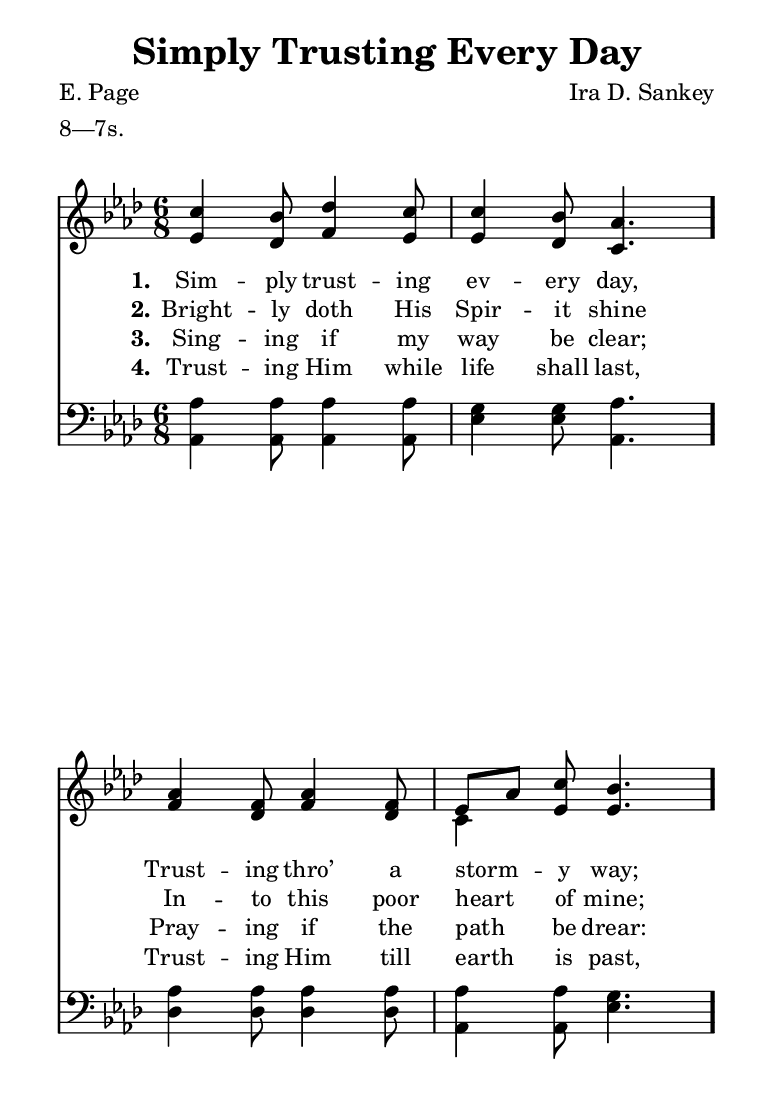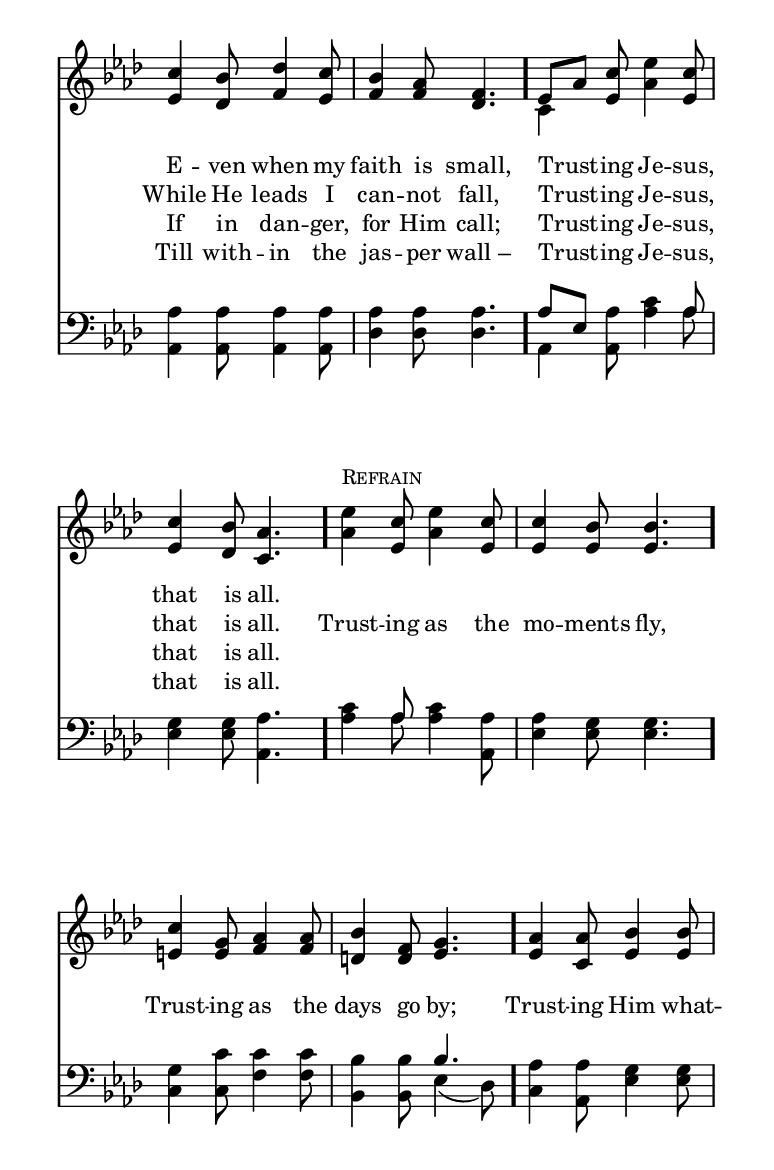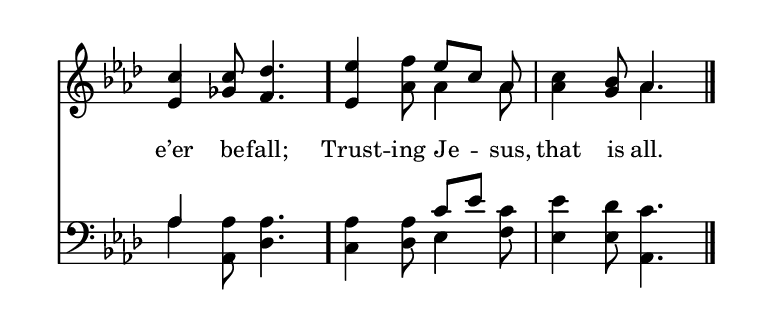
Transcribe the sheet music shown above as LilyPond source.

\include "common/global.ily"
\paper {
  \include "common/paper.ily"
  system-count = #(cond (is-eogsized 4) (#t #f))
}

\header{
  hymnnumber = "192"
  title = "Simply Trusting Every Day"
  tunename = ""
  meter = "8—7s."
  poet = "E. Page"
  composer = "Ira D. Sankey"
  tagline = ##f
}

global = {
  \include "common/overrides.ily"
  \override Staff.TimeSignature.style = #'numbered
  \time 6/8
  \override Score.MetronomeMark.transparent = ##t % hide all fermata changes too
  \tempo 8=130
  \key aes \major
  \autoBeamOff
}

patternA = { c4 bes8 des4 c8 | c4 bes8 aes4. }
patternB = { c4 bes8 des4 c8 | c8[ c8] bes8 aes4. }
patternC = { c8[ c8] bes8 des4 c8 | c4 bes8 aes4. }
patternD = { c4 bes8 des4 c8 | c4 bes8 aes4( c8) }
patternE = { c4 bes8 c8[ c] c8 | c4 bes8 aes4. }

notesSoprano = {
\global
\relative c'' {

  c4 bes8 des4 c8 | c4 bes8 aes4.
  \changePitch \patternB { aes f aes f | ees aes c bes }
  \changePitch \patternA { c bes des c | bes aes f }
  \changePitch \patternC { ees aes c ees c | c bes aes }

  << s^\markup { \small \caps "Refrain" }
  { \changePitch \patternA { ees' c ees c c bes bes } } >>
  \changePitch \patternA { c g aes aes | bes f g }
  \changePitch \patternA { aes aes bes bes | c c des }
  \changePitch \patternE { ees f ees c aes | c bes aes }

  \bar "|."

}
}

notesAlto = {
\global
\relative e' {

  \changePitch \patternA { ees des f ees | ees des c }
  \changePitch \patternA { f des f des | c ees ees }
  \changePitch \patternA { ees des f ees | f f des }
  \changePitch \patternA { c ees aes ees | ees des c }

  \changePitch \patternA { aes' ees aes ees | ees ees ees }
  \changePitch \patternA { e e f f | d d ees }
  \changePitch \patternA { ees c ees ees | ees ges f }
  \changePitch \patternA { ees aes aes aes | aes g aes }

}
}

notesTenor = {
\global
\relative a {

  \changePitch \patternA { aes aes aes aes | g g aes }
  \changePitch \patternA { aes aes aes aes | aes aes g }
  \changePitch \patternA { aes aes aes aes | aes aes aes }
  \changePitch \patternC { aes ees aes c aes | g g aes }

  \changePitch \patternA { c aes c aes | aes g g }
  \changePitch \patternA { g c c c | bes bes bes }
  \changePitch \patternA { aes aes g g | aes aes aes }
  \changePitch \patternE { aes aes c ees c | ees des c }

}
}

notesBass = {
\global
\relative f, {

  \changePitch \patternA { aes aes aes aes | ees' ees aes, }
  \changePitch \patternA { des des des des | aes aes ees' }
  \changePitch \patternA { aes, aes aes aes | des des des }
  \changePitch \patternA { aes aes aes' aes | ees ees aes, }

  \changePitch \patternA { aes' aes aes aes, | ees' ees ees }
  \changePitch \patternD { c c f f | bes, bes ees des }
  \changePitch \patternA { c aes ees' ees | aes aes, des }
  \changePitch \patternA { c des ees f | ees ees aes, }

}
}

Refrain = \lyricmode {

Trust -- ing as the mo -- ments fly, \bar "."
Trust -- ing as the days go by; \bar "."
Trust -- ing Him what -- e’er be -- fall; \bar "."
Trust -- ing Je -- sus, that is all. \bar "."

}

wordsA = \lyricmode {
\set stanza = "1."

Sim -- ply trust -- ing ev -- ery day, \bar "."
Trust -- ing thro’ a storm -- y way; \bar "."
E -- ven when my faith is small, \bar "."
Trust -- ing Je -- sus, that is all. \bar "."

}

wordsB = \lyricmode {
\set stanza = "2."

Bright -- ly doth His Spir -- it shine
In -- to this poor heart of mine;
While He leads I can -- not fall,
Trust -- ing Je -- sus, that is all.

\Refrain

}

wordsC = \lyricmode {
\set stanza = "3."

Sing -- ing if my way be clear;
Pray -- ing if the path be drear:
If in dan -- ger, for Him call;
Trust -- ing Je -- sus, that is all.

}

wordsD = \lyricmode {
\set stanza = "4."

Trust -- ing Him while life shall last,
Trust -- ing Him till earth is past,
Till with -- in the jas -- per wall_–
Trust -- ing Je -- sus, that is all.

}

\score {
  \context ChoirStaff <<
    \context Staff = upper <<
      \set Staff.autoBeaming = ##f
      \set ChoirStaff.systemStartDelimiter = #'SystemStartBar
      \set ChoirStaff.printPartCombineTexts = ##f
      \partcombine #'(2 . 11) \notesSoprano \notesAlto
      \context NullVoice = sopranos { \voiceOne << \notesSoprano >> }
      \context Lyrics = one   \lyricsto sopranos \wordsA
      \context Lyrics = two   \lyricsto sopranos \wordsB
      \context Lyrics = three \lyricsto sopranos \wordsC
      \context Lyrics = four  \lyricsto sopranos \wordsD
    >>
    \context Staff = men <<
      \set Staff.autoBeaming = ##f
      \clef bass
      \set ChoirStaff.printPartCombineTexts = ##f
      \partcombine #'(2 . 11) \notesTenor \notesBass
    >>
  >>
  \layout {
    \include "common/layout.ily"
  }
  \midi{
    \include "common/midi.ily"
  }
}

\version "2.19.49"  % necessary for upgrading to future LilyPond versions.

% vi:set et ts=2 sw=2 ai nocindent syntax=lilypond:
